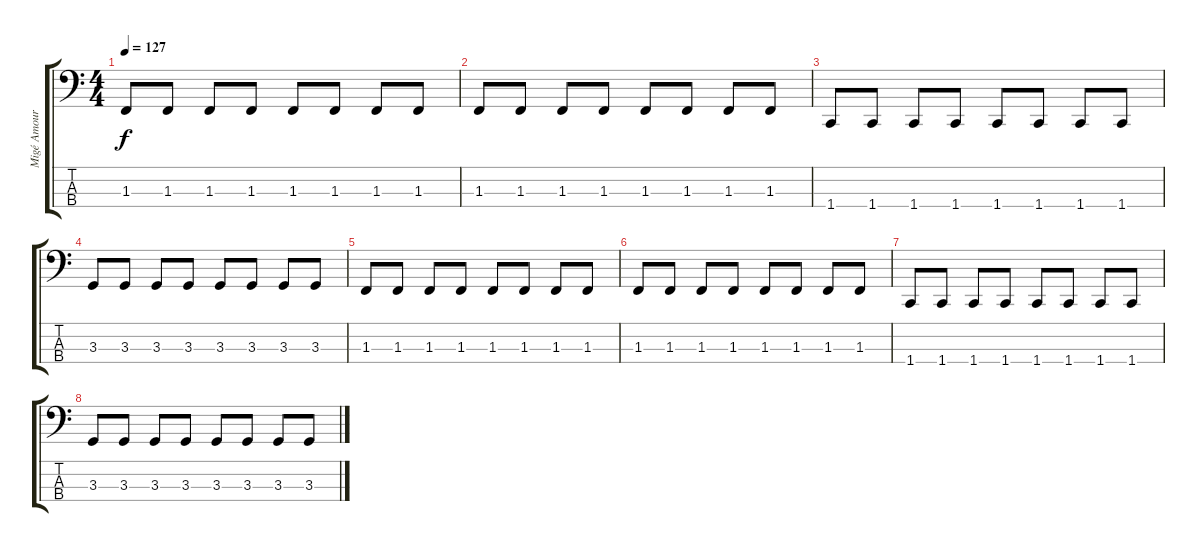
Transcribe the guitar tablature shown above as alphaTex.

\track ("Migé Amour (Bass)" "Migé Amour") {instrument electricbassfinger}
\staff {score tabs}
\tuning (D2 A1 E1 B0) {hide}
\ts (4 4)
\tempo 127
\clef f4
\ks c
1.3.8{dy f} 1.3.8 1.3.8 1.3.8 1.3.8 1.3.8 1.3.8 1.3.8 |
1.3.8 1.3.8 1.3.8 1.3.8 1.3.8 1.3.8 1.3.8 1.3.8 |
1.4.8 1.4.8 1.4.8 1.4.8 1.4.8 1.4.8 1.4.8 1.4.8 |
3.3.8 3.3.8 3.3.8 3.3.8 3.3.8 3.3.8 3.3.8 3.3.8 |
1.3.8 1.3.8 1.3.8 1.3.8 1.3.8 1.3.8 1.3.8 1.3.8 |
1.3.8 1.3.8 1.3.8 1.3.8 1.3.8 1.3.8 1.3.8 1.3.8 |
1.4.8 1.4.8 1.4.8 1.4.8 1.4.8 1.4.8 1.4.8 1.4.8 |
3.3.8 3.3.8 3.3.8 3.3.8 3.3.8 3.3.8 3.3.8 3.3.8
